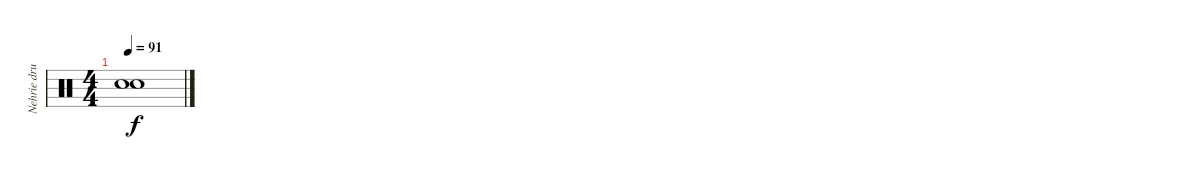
\track ("Nehrie drums (lagpat)" "Nehrie dru") {instrument percussion}
\staff {score}
\articulation defaults
\ts (4 4)
\tempo 91
\clef neutral
\ks c
("Snare (hit)"{t} "Snare (hit)"{t}).1{dy f}
